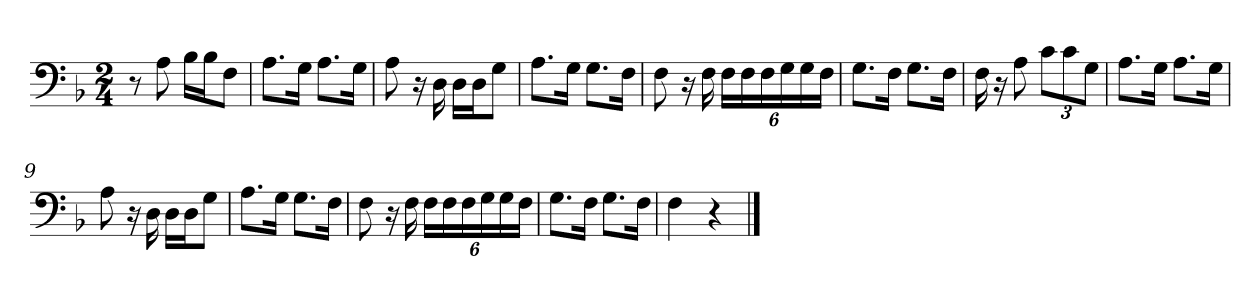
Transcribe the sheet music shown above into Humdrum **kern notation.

**kern
*part1
*staff1
*clefF4
*k[b-]
*M2/4
=1
8r
8A\
16B-\LL
16B-\J
8F\J
=2
8.A\L
16G\Jk
8.A\L
16G\Jk
=3
8A\
16r
16D\
16D\LL
16D\J
8G\J
=4
8.A\L
16G\Jk
8.G\L
16F\Jk
=5
8F\
16r
16F\
24F\LL
24F\
24F\
24G\
24G\
24F\JJ
=6
8.G\L
16F\Jk
8.G\L
16F\Jk
=7
16F\
16r
8A\
12c\L
12c\
12G\J
=8
8.A\L
16G\Jk
8.A\L
16G\Jk
=9
8A\
16r
16D\
16D\LL
16D\J
8G\J
=10
8.A\L
16G\Jk
8.G\L
16F\Jk
=11
8F\
16r
16F\
24F\LL
24F\
24F\
24G\
24G\
24F\JJ
=12
8.G\L
16F\Jk
8.G\L
16F\Jk
=13
4F\
4r
==
*-
